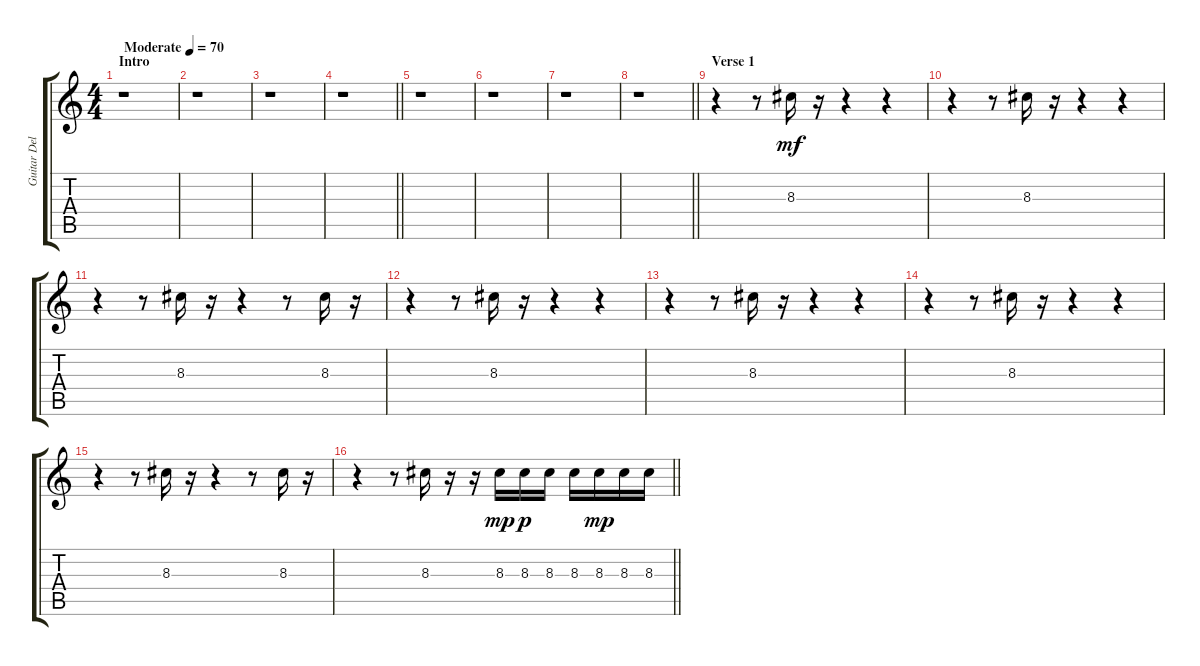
\track ("Guitar Delay 2" "Guitar Del") {instrument distortionguitar}
\staff {score tabs}
\tuning (D4 A3 F3 C3 G2 C2) {hide}
\ts (4 4)
\section ("" "Intro")
\tempo (70 "Moderate")
\clef g2
\ks c
r.1{dy mf instrument distortionguitar} |
r.1 |
r.1 |
\barLineRight lightlight
r.1 |
\section ("" "")
r.1 |
r.1 |
r.1 |
\barLineRight lightlight
r.1 |
\section ("" "Verse 1")
r.4 r.8 8.3.16 r.16 r.4 r.4 |
r.4 r.8 8.3.16 r.16 r.4 r.4 |
r.4 r.8 8.3.16 r.16 r.4 r.8 8.3.16 r.16 |
r.4 r.8 8.3.16 r.16 r.4 r.4 |
r.4 r.8 8.3.16 r.16 r.4 r.4 |
r.4 r.8 8.3.16 r.16 r.4 r.4 |
r.4 r.8 8.3.16 r.16 r.4 r.8 8.3.16 r.16 |
\barLineRight lightlight
r.4 r.8 8.3.16 r.16 r.16 8.3.16{dy mp} 8.3.16{dy p} 8.3.16 8.3.16 8.3.16{dy mp} 8.3.16 8.3.16
